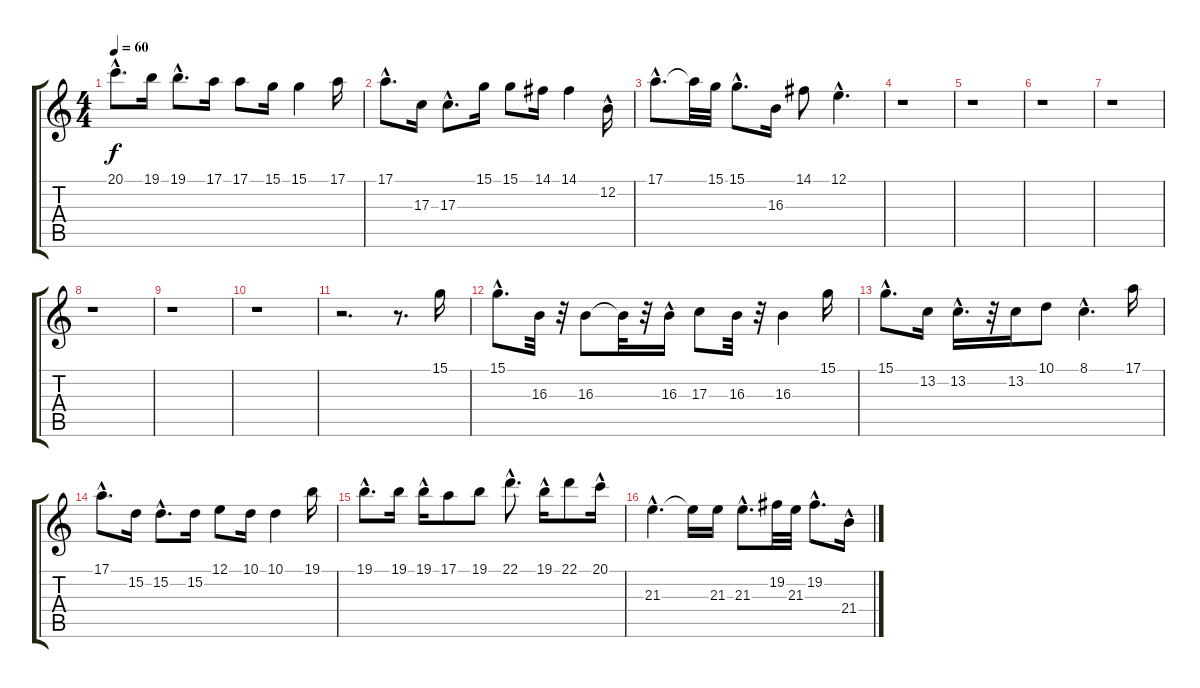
\track "" {instrument panflute}
\staff {score tabs}
\tuning (E4 B3 G3 D3 A2 E2) {hide}
\ts (4 4)
\tempo 60
\clef g2
\ks c
20.1{hac}.8{d dy f} 19.1.16 19.1{hac}.8{d} 17.1.16 17.1.8 15.1.16 15.1.4 17.1.16 |
17.1{hac}.8{d} 17.3.16 17.3{hac}.8{d} 15.1.16 15.1.8 14.1.16 14.1.4 12.2{hac}.16 |
17.1{hac}.8{d} 17.1{t}.32 15.1.32 15.1{hac}.8{d} 16.3.16 14.1.8 12.1{hac}.4{d} |
r.1 |
r.1 |
r.1 |
r.1 |
r.1 |
r.1 |
r.1 |
r.2{d} r.8{d} 15.1.16 |
15.1{hac}.8{d} 16.3.32 r.32 16.3.8 16.3{t}.32 r.32 16.3{hac}.16 17.3.8 16.3.32 r.32 16.3.4 15.1.16 |
15.1{hac}.8{d} 13.2.16 13.2{hac}.16{d} r.32 13.2.16 10.1.8 8.1{hac}.4{d} 17.1.16 |
17.1{hac}.8{d} 15.2.16 15.2{hac}.8{d} 15.2.16 12.1.8 10.1.16 10.1.4 19.1.16 |
19.1{hac}.8{d} 19.1.16 19.1{hac}.16 17.1.8 19.1.8 22.1{hac}.8{d} 19.1{hac}.16 22.1.8 20.1{hac}.16 |
21.3{hac}.4{d} 21.3{t}.16 21.3.16 21.3{hac}.8{d} 19.2.32 21.3.32 19.2{hac}.8{d} 21.4{hac}.16
